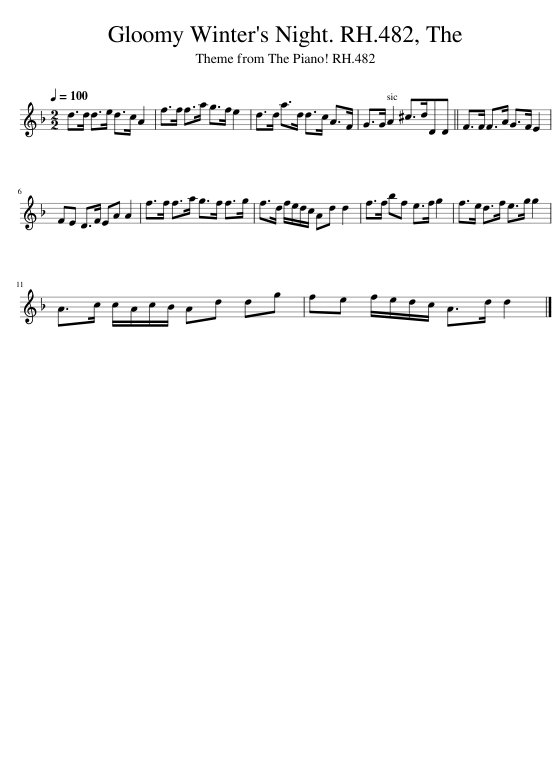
X:1
L:1/8
Q:1/4=100
M:2/2
I:linebreak $
K:Dmin
V:1 treble
V:1
 d>d d>e d>c A2 | f>f f>a g>f e2 | d>d a>d d>c A>F | G>G A2 ^c>dDD || F>F F>A G>F E2 |$ %5
 FE D>F EA A2 | f>f f>a g>f f>g | f>d f/e/d/c/ Ad d2 | f>f bf e>f g2 | f>e d>f e>g g2 |$ %10
 A>c c/A/c/B/ Ad dg | fe f/e/d/c/ A>d d2 |] %12
